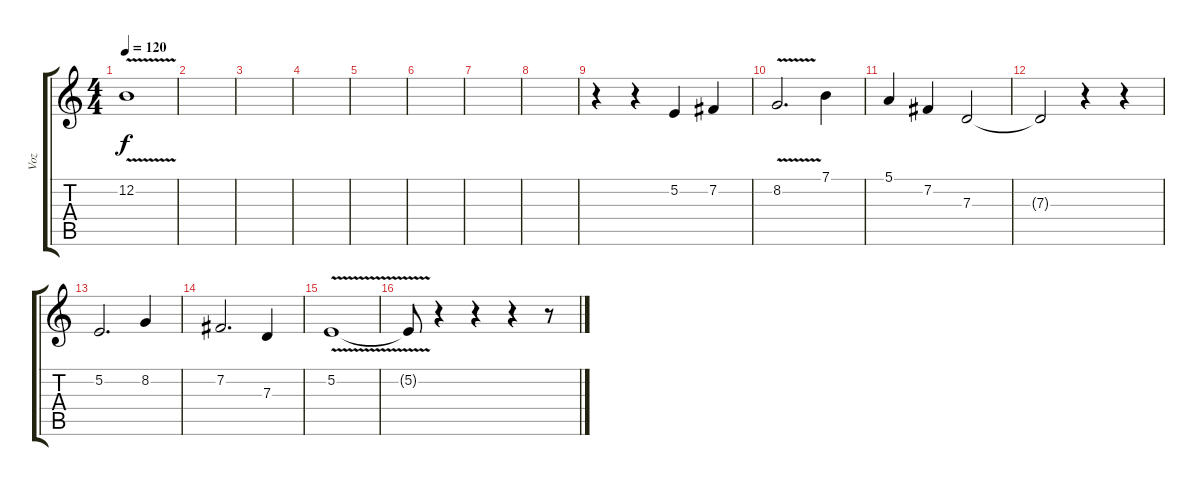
\track ("Voz" "Voz") {instrument violin}
\staff {score tabs}
\tuning (E4 B3 G3 D3 A2 E2) {hide}
\ts (4 4)
\tempo 120
\clef g2
\ks c
12.2{v}.1{dy f} |
|
|
|
|
|
|
|
r.4 r.4 5.2.4 7.2.4 |
8.2{v}.2{d} 7.1.4 |
5.1.4 7.2.4 7.3.2 |
7.3{t}.2 r.4 r.4 |
5.2.2{d} 8.2.4 |
7.2.2{d} 7.3.4 |
5.2{v}.1 |
5.2{t}.8 r.4 r.4 r.4 r.8
